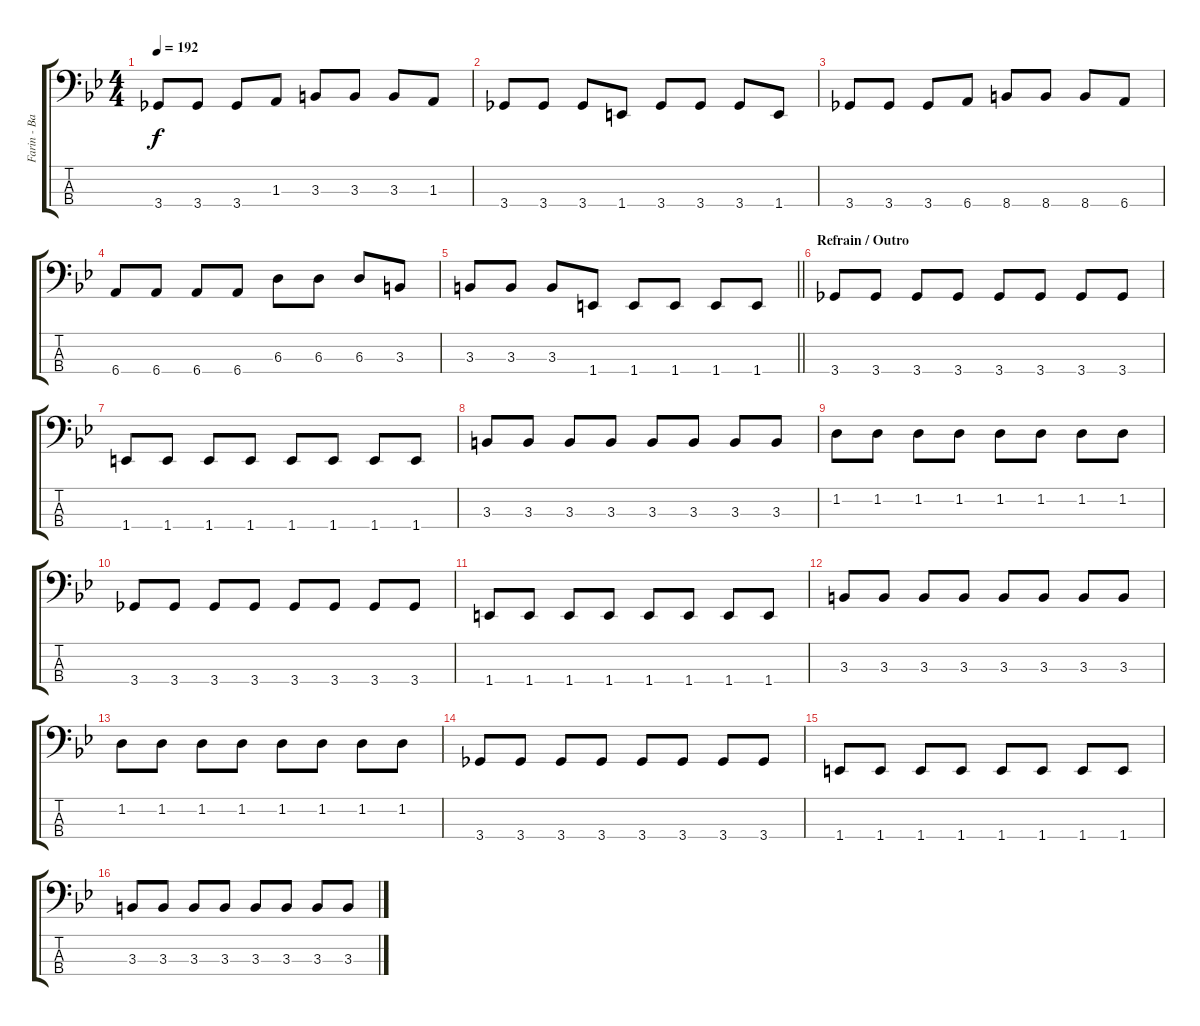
\track ("Farin - Bass" "Farin - Ba") {instrument electricbasspick}
\staff {score tabs}
\tuning (Gb2 Db2 Ab1 Eb1) {hide}
\ts (4 4)
\tempo 192
\clef f4
\ks bb
3.4.8{dy f} 3.4.8 3.4.8 1.3.8 3.3.8 3.3.8 3.3.8 1.3.8 |
3.4.8 3.4.8 3.4.8 1.4.8 3.4.8 3.4.8 3.4.8 1.4.8 |
3.4.8 3.4.8 3.4.8 6.4.8 8.4.8 8.4.8 8.4.8 6.4.8 |
6.4.8 6.4.8 6.4.8 6.4.8 6.3.8 6.3.8 6.3.8 3.3.8 |
\barLineRight lightlight
3.3.8 3.3.8 3.3.8 1.4.8 1.4.8 1.4.8 1.4.8 1.4.8 |
\section ("" "Refrain / Outro")
3.4.8 3.4.8 3.4.8 3.4.8 3.4.8 3.4.8 3.4.8 3.4.8 |
1.4.8 1.4.8 1.4.8 1.4.8 1.4.8 1.4.8 1.4.8 1.4.8 |
3.3.8 3.3.8 3.3.8 3.3.8 3.3.8 3.3.8 3.3.8 3.3.8 |
1.2.8 1.2.8 1.2.8 1.2.8 1.2.8 1.2.8 1.2.8 1.2.8 |
3.4.8 3.4.8 3.4.8 3.4.8 3.4.8 3.4.8 3.4.8 3.4.8 |
1.4.8 1.4.8 1.4.8 1.4.8 1.4.8 1.4.8 1.4.8 1.4.8 |
3.3.8 3.3.8 3.3.8 3.3.8 3.3.8 3.3.8 3.3.8 3.3.8 |
1.2.8 1.2.8 1.2.8 1.2.8 1.2.8 1.2.8 1.2.8 1.2.8 |
3.4.8 3.4.8 3.4.8 3.4.8 3.4.8 3.4.8 3.4.8 3.4.8 |
1.4.8 1.4.8 1.4.8 1.4.8 1.4.8 1.4.8 1.4.8 1.4.8 |
3.3.8 3.3.8 3.3.8 3.3.8 3.3.8 3.3.8 3.3.8 3.3.8
